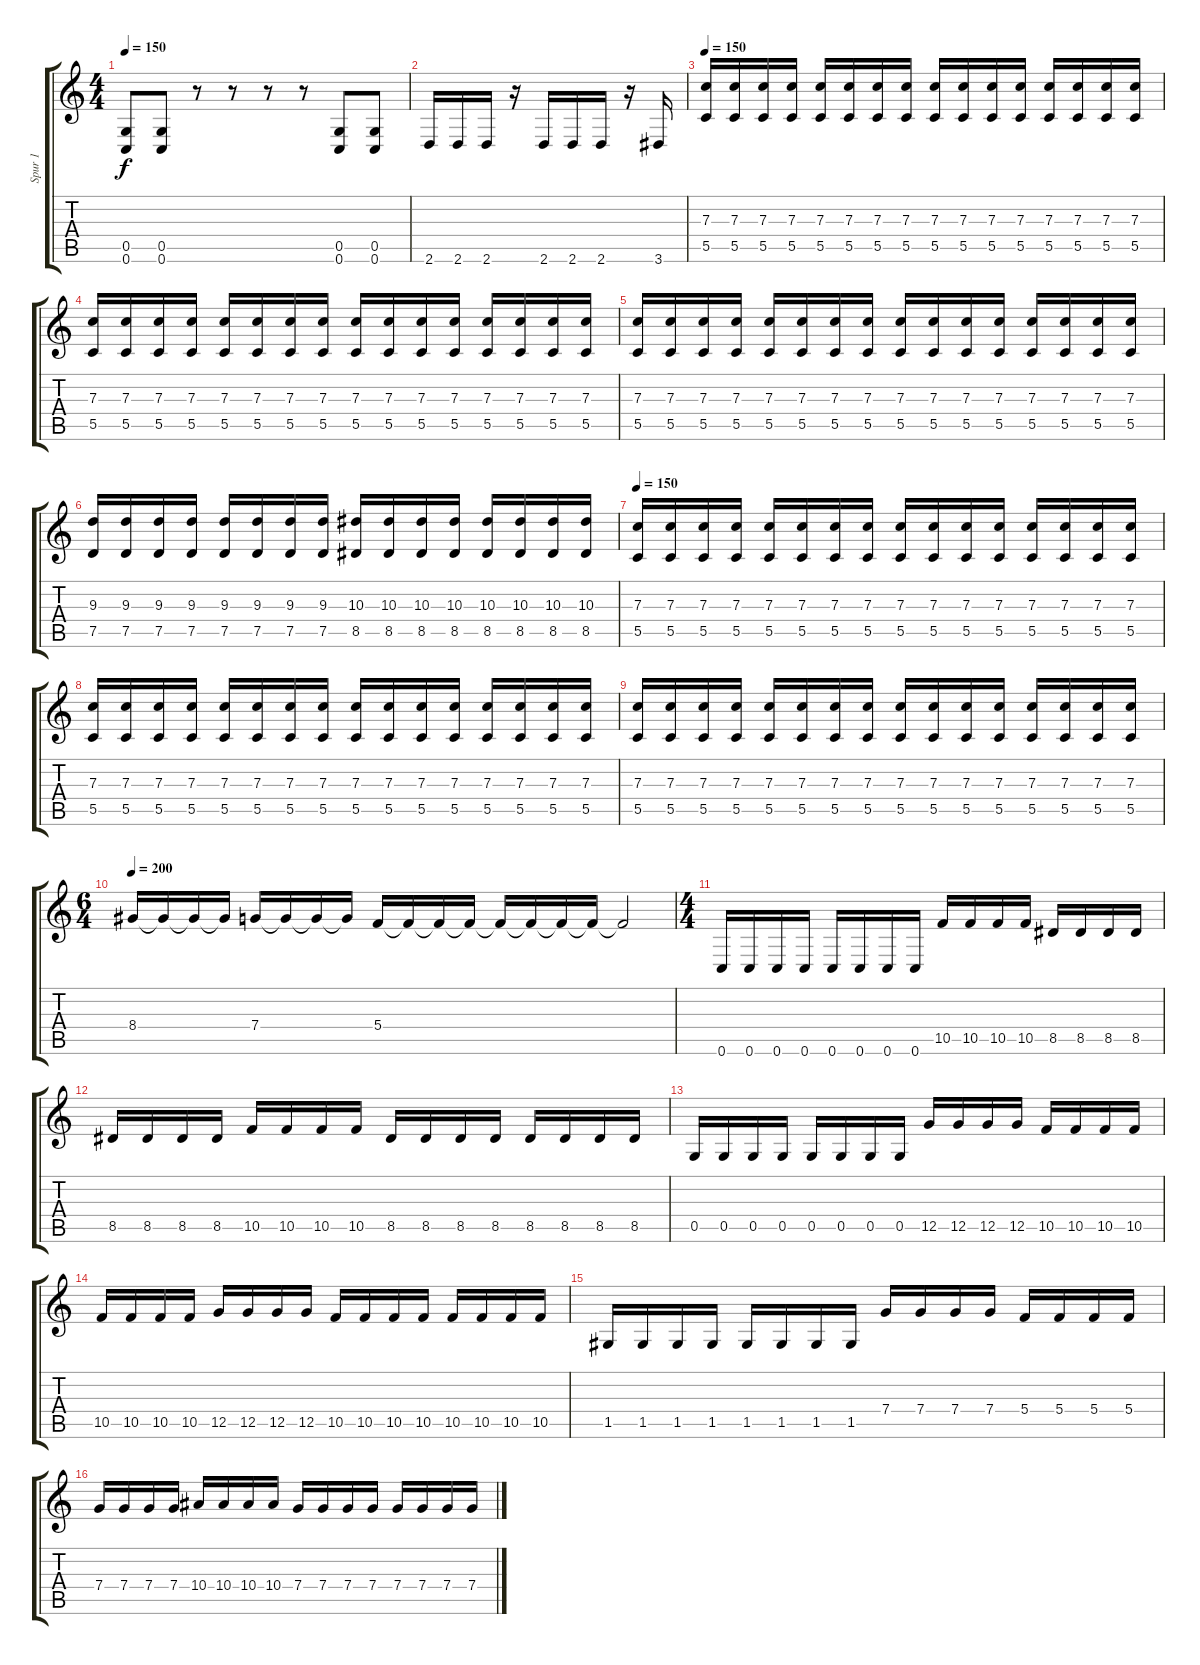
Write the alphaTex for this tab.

\track ("Spur 1" "Spur 1") {instrument distortionguitar}
\staff {score tabs}
\tuning (D4 A3 F3 C3 G2 C2) {hide}
\ts (4 4)
\tempo 150
\clef g2
\ks c
(0.5 0.6).8{dy f} (0.5 0.6).8 r.8 r.8 r.8 r.8 (0.5 0.6).8 (0.5 0.6).8 |
2.6.16 2.6.16 2.6.16 r.16 2.6.16 2.6.16 2.6.16 r.16 3.6.16 |
\tempo 150
(7.3 5.5).16 (7.3 5.5).16 (7.3 5.5).16 (7.3 5.5).16 (7.3 5.5).16 (7.3 5.5).16 (7.3 5.5).16 (7.3 5.5).16 (7.3 5.5).16 (7.3 5.5).16 (7.3 5.5).16 (7.3 5.5).16 (7.3 5.5).16 (7.3 5.5).16 (7.3 5.5).16 (7.3 5.5).16 |
(7.3 5.5).16 (7.3 5.5).16 (7.3 5.5).16 (7.3 5.5).16 (7.3 5.5).16 (7.3 5.5).16 (7.3 5.5).16 (7.3 5.5).16 (7.3 5.5).16 (7.3 5.5).16 (7.3 5.5).16 (7.3 5.5).16 (7.3 5.5).16 (7.3 5.5).16 (7.3 5.5).16 (7.3 5.5).16 |
(7.3 5.5).16 (7.3 5.5).16 (7.3 5.5).16 (7.3 5.5).16 (7.3 5.5).16 (7.3 5.5).16 (7.3 5.5).16 (7.3 5.5).16 (7.3 5.5).16 (7.3 5.5).16 (7.3 5.5).16 (7.3 5.5).16 (7.3 5.5).16 (7.3 5.5).16 (7.3 5.5).16 (7.3 5.5).16 |
(9.3 7.5).16 (9.3 7.5).16 (9.3 7.5).16 (9.3 7.5).16 (9.3 7.5).16 (9.3 7.5).16 (9.3 7.5).16 (9.3 7.5).16 (10.3 8.5).16 (10.3 8.5).16 (10.3 8.5).16 (10.3 8.5).16 (10.3 8.5).16 (10.3 8.5).16 (10.3 8.5).16 (10.3 8.5).16 |
\tempo 150
(7.3 5.5).16 (7.3 5.5).16 (7.3 5.5).16 (7.3 5.5).16 (7.3 5.5).16 (7.3 5.5).16 (7.3 5.5).16 (7.3 5.5).16 (7.3 5.5).16 (7.3 5.5).16 (7.3 5.5).16 (7.3 5.5).16 (7.3 5.5).16 (7.3 5.5).16 (7.3 5.5).16 (7.3 5.5).16 |
(7.3 5.5).16 (7.3 5.5).16 (7.3 5.5).16 (7.3 5.5).16 (7.3 5.5).16 (7.3 5.5).16 (7.3 5.5).16 (7.3 5.5).16 (7.3 5.5).16 (7.3 5.5).16 (7.3 5.5).16 (7.3 5.5).16 (7.3 5.5).16 (7.3 5.5).16 (7.3 5.5).16 (7.3 5.5).16 |
(7.3 5.5).16 (7.3 5.5).16 (7.3 5.5).16 (7.3 5.5).16 (7.3 5.5).16 (7.3 5.5).16 (7.3 5.5).16 (7.3 5.5).16 (7.3 5.5).16 (7.3 5.5).16 (7.3 5.5).16 (7.3 5.5).16 (7.3 5.5).16 (7.3 5.5).16 (7.3 5.5).16 (7.3 5.5).16 |
\ts (6 4)
\tempo 200
8.4.16 8.4{t}.16 8.4{t}.16 8.4{t}.16 7.4.16 7.4{t}.16 7.4{t}.16 7.4{t}.16 5.4.16 5.4{t}.16 5.4{t}.16 5.4{t}.16 5.4{t}.16 5.4{t}.16 5.4{t}.16 5.4{t}.16 5.4{t}.2 |
\ts (4 4)
0.6.16 0.6.16 0.6.16 0.6.16 0.6.16 0.6.16 0.6.16 0.6.16 10.5.16 10.5.16 10.5.16 10.5.16 8.5.16 8.5.16 8.5.16 8.5.16 |
8.5.16 8.5.16 8.5.16 8.5.16 10.5.16 10.5.16 10.5.16 10.5.16 8.5.16 8.5.16 8.5.16 8.5.16 8.5.16 8.5.16 8.5.16 8.5.16 |
0.5.16 0.5.16 0.5.16 0.5.16 0.5.16 0.5.16 0.5.16 0.5.16 12.5.16 12.5.16 12.5.16 12.5.16 10.5.16 10.5.16 10.5.16 10.5.16 |
10.5.16 10.5.16 10.5.16 10.5.16 12.5.16 12.5.16 12.5.16 12.5.16 10.5.16 10.5.16 10.5.16 10.5.16 10.5.16 10.5.16 10.5.16 10.5.16 |
1.5.16 1.5.16 1.5.16 1.5.16 1.5.16 1.5.16 1.5.16 1.5.16 7.4.16 7.4.16 7.4.16 7.4.16 5.4.16 5.4.16 5.4.16 5.4.16 |
7.4.16 7.4.16 7.4.16 7.4.16 10.4.16 10.4.16 10.4.16 10.4.16 7.4.16 7.4.16 7.4.16 7.4.16 7.4.16 7.4.16 7.4.16 7.4.16
